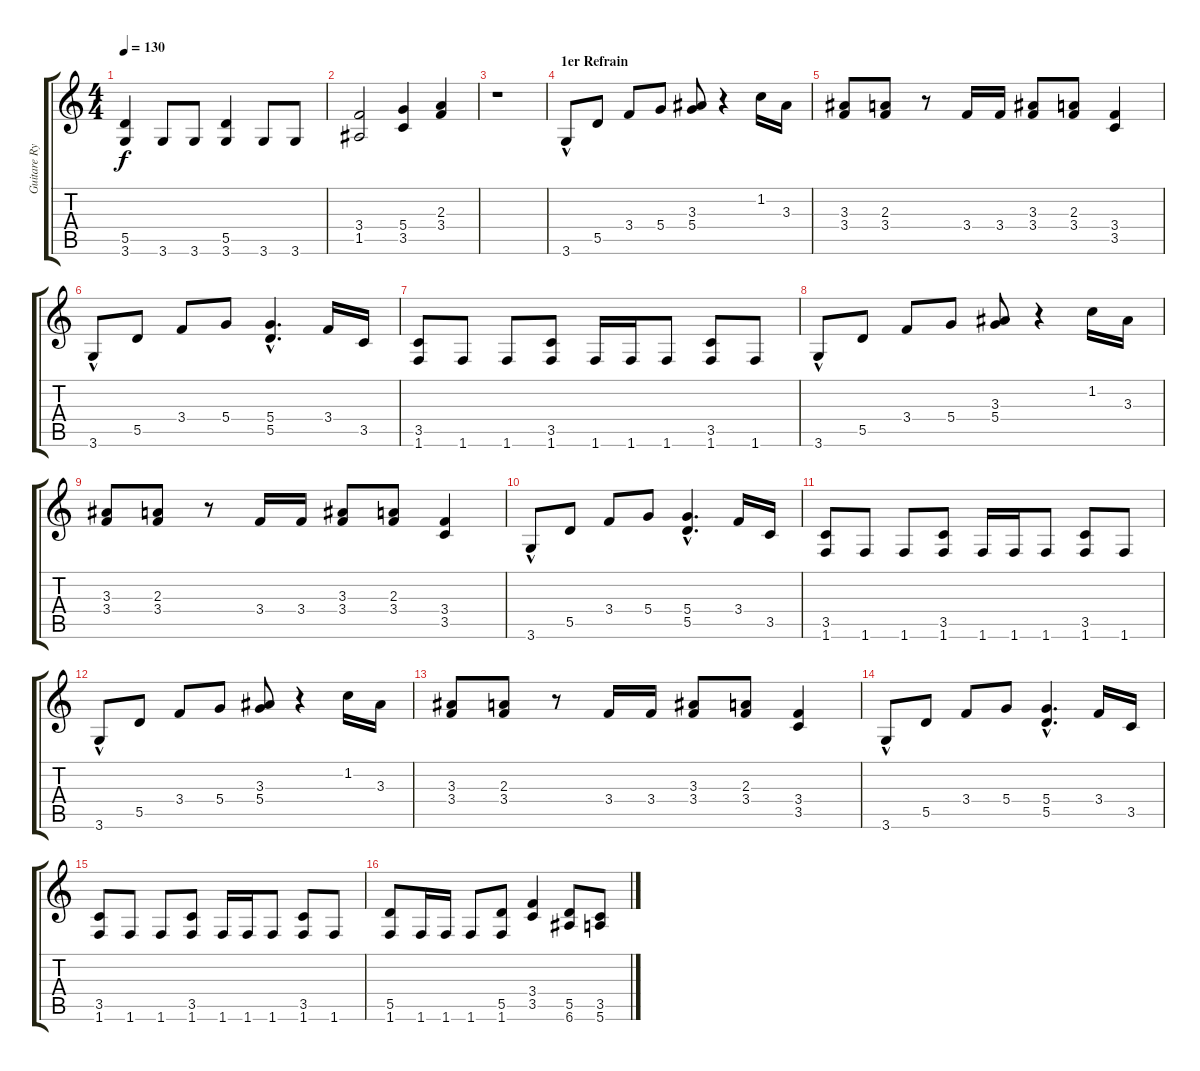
\track ("Guitare Rythmique de Hell's On The Speed" "Guitare Ry") {instrument overdrivenguitar}
\staff {score tabs}
\tuning (E4 B3 G3 D3 A2 E2) {hide}
\ts (4 4)
\tempo 130
\clef g2
\ks c
(5.5 3.6).4{dy f} 3.6.8 3.6.8 (5.5 3.6).4 3.6.8 3.6.8 |
(3.4 1.5).2 (5.4 3.5).4 (2.3 3.4).4 |
r.1 |
\section ("" "1er Refrain")
3.6{hac}.8 5.5.8 3.4.8 5.4.8 (3.3 5.4).8 r.4 1.2.16 3.3.16 |
(3.3 3.4).8 (2.3 3.4).8 r.8 3.4.16 3.4.16 (3.3 3.4).8 (2.3 3.4).8 (3.4 3.5).4 |
3.6{hac}.8 5.5.8 3.4.8 5.4.8 (5.4{hac} 5.5{hac}).4{d} 3.4.16 3.5.16 |
(3.5 1.6).8 1.6.8 1.6.8 (3.5 1.6).8 1.6.16 1.6.16 1.6.8 (3.5 1.6).8 1.6.8 |
3.6{hac}.8 5.5.8 3.4.8 5.4.8 (3.3 5.4).8 r.4 1.2.16 3.3.16 |
(3.3 3.4).8 (2.3 3.4).8 r.8 3.4.16 3.4.16 (3.3 3.4).8 (2.3 3.4).8 (3.4 3.5).4 |
3.6{hac}.8 5.5.8 3.4.8 5.4.8 (5.4{hac} 5.5{hac}).4{d} 3.4.16 3.5.16 |
(3.5 1.6).8 1.6.8 1.6.8 (3.5 1.6).8 1.6.16 1.6.16 1.6.8 (3.5 1.6).8 1.6.8 |
3.6{hac}.8 5.5.8 3.4.8 5.4.8 (3.3 5.4).8 r.4 1.2.16 3.3.16 |
(3.3 3.4).8 (2.3 3.4).8 r.8 3.4.16 3.4.16 (3.3 3.4).8 (2.3 3.4).8 (3.4 3.5).4 |
3.6{hac}.8 5.5.8 3.4.8 5.4.8 (5.4{hac} 5.5{hac}).4{d} 3.4.16 3.5.16 |
(3.5 1.6).8 1.6.8 1.6.8 (3.5 1.6).8 1.6.16 1.6.16 1.6.8 (3.5 1.6).8 1.6.8 |
(5.5 1.6).8 1.6.16 1.6.16 1.6.8 (5.5 1.6).8 (3.4 3.5).4 (5.5 6.6).8 (3.5 5.6).8
